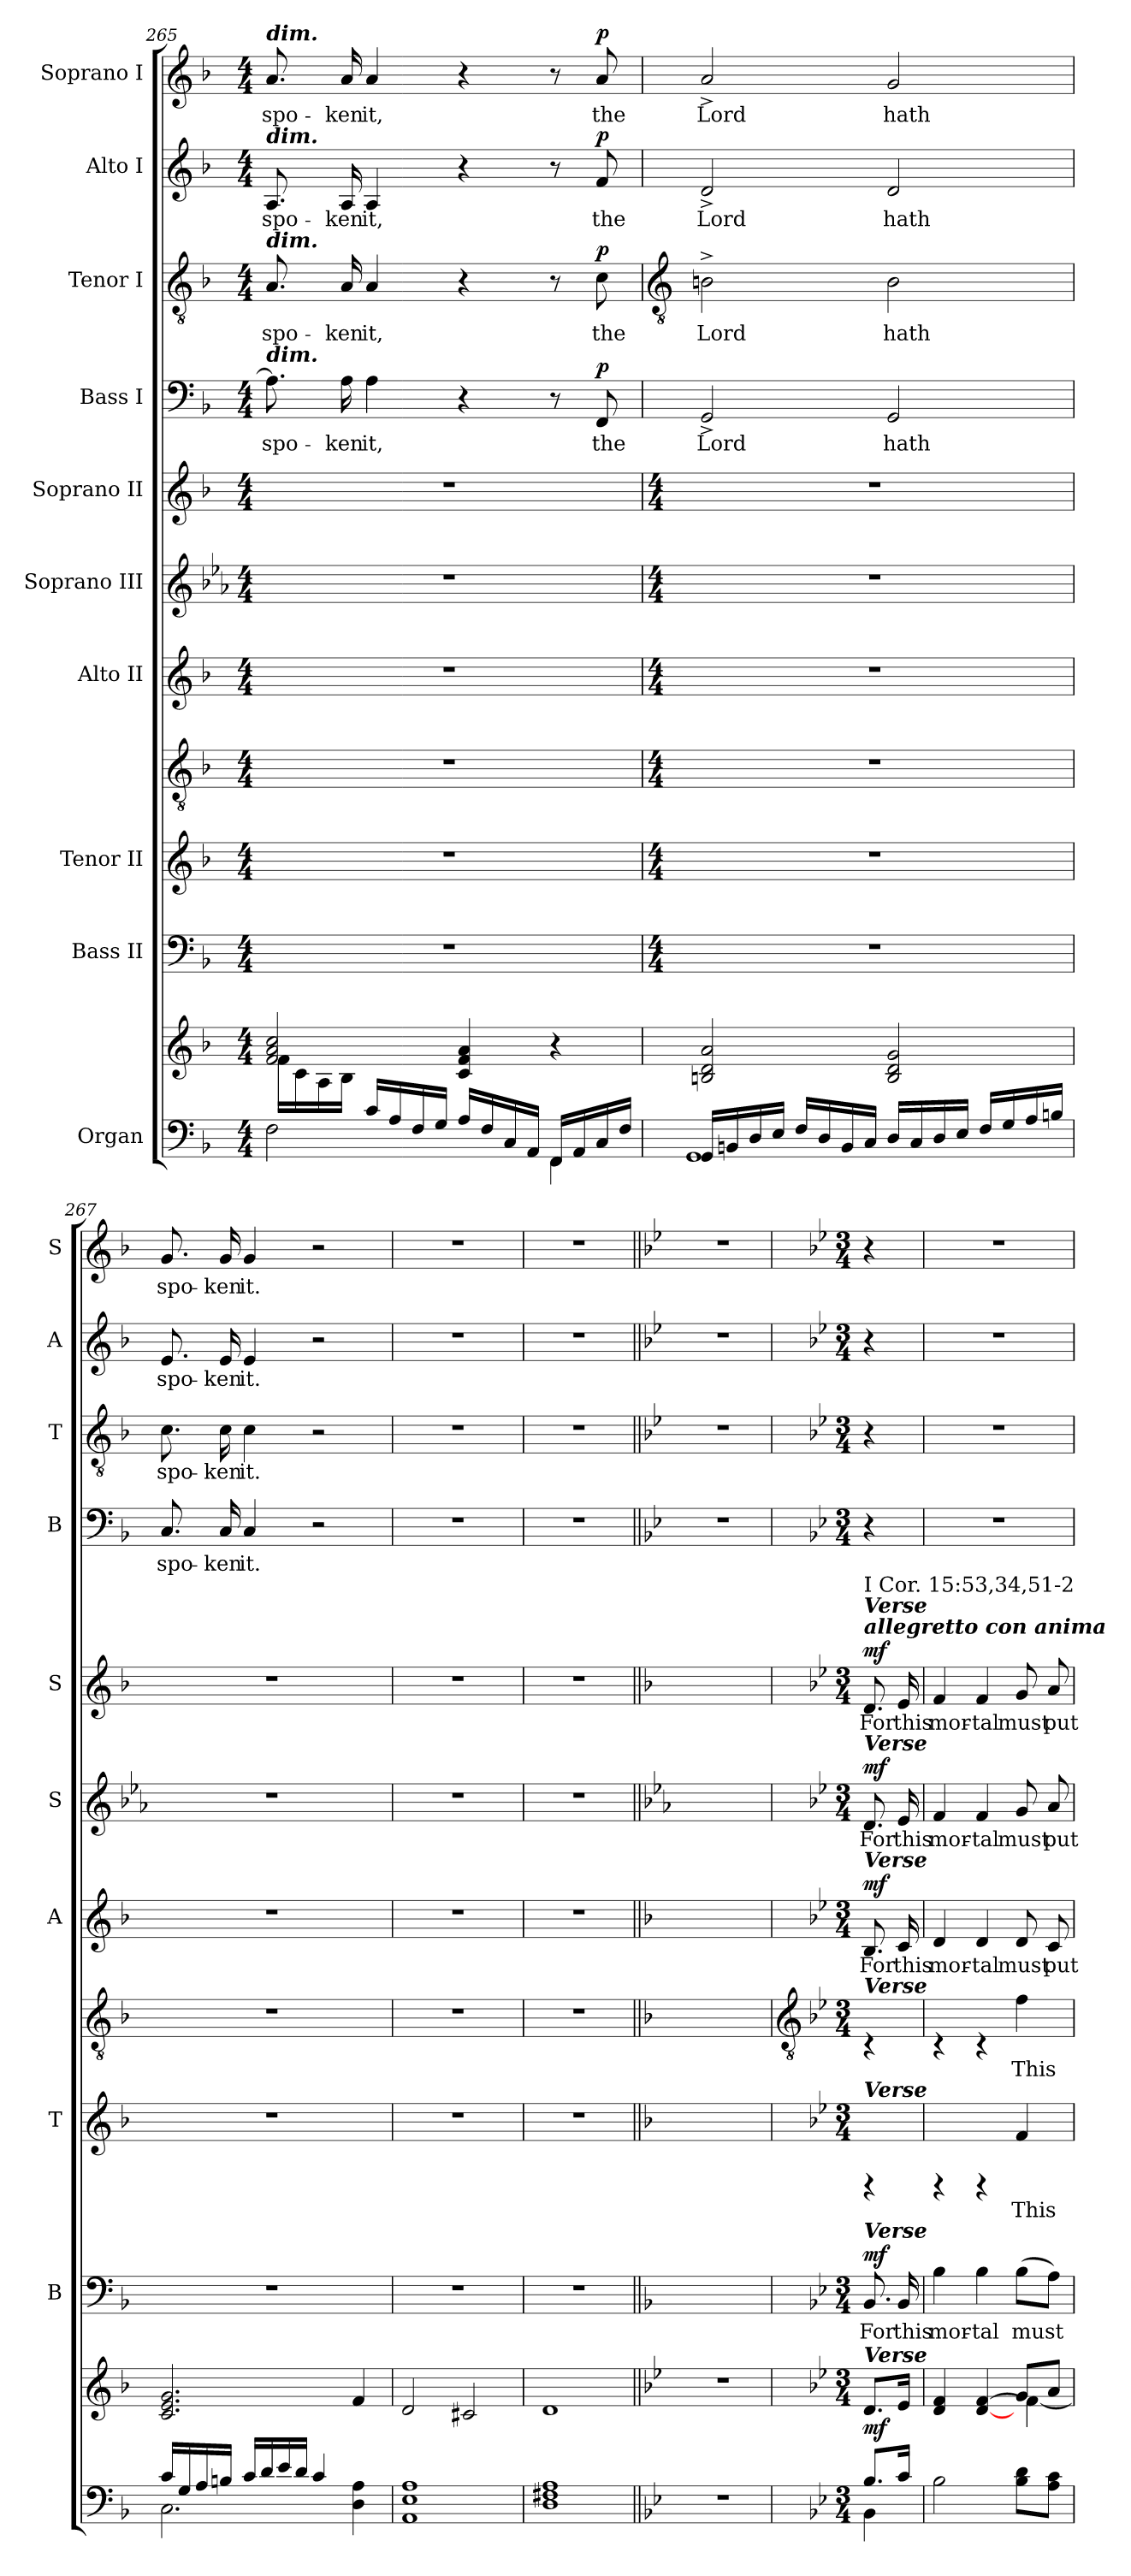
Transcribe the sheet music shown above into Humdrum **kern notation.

**kern	**kern	**dynam	**kern	**text	**dynam	**kern	**text	**kern	**text	**dynam	**kern	**text	**dynam	**kern	**text	**dynam	**kern	**text	**dynam	**kern	**text	**dynam	**kern	**text	**dynam	**kern	**text	**dynam	**kern	**text	**dynam
*part10	*part10	*part10	*part9	*part9	*part9	*part8	*part8	*part8	*part8	*part8	*part7	*part7	*part7	*part6	*part6	*part6	*part5	*part5	*part5	*part4	*part4	*part4	*part3	*part3	*part3	*part2	*part2	*part2	*part1	*part1	*part1
*staff12	*staff11	*staff11/12	*staff10	*staff10	*staff10	*staff9	*staff9	*staff8	*staff8	*staff8/9	*staff7	*staff7	*staff7	*staff6	*staff6	*staff6	*staff5	*staff5	*staff5	*staff4	*staff4	*staff4	*staff3	*staff3	*staff3	*staff2	*staff2	*staff2	*staff1	*staff1	*staff1
*I"Organ	*	*	*I"Bass II	*	*	*I"Tenor II	*	*	*	*	*I"Alto II	*	*	*I"Soprano III	*	*	*I"Soprano II	*	*	*I"Bass I	*	*	*I"Tenor I	*	*	*I"Alto I	*	*	*I"Soprano I	*	*
*	*	*	*I'B	*	*	*I'T	*	*	*	*	*I'A	*	*	*I'S	*	*	*I'S	*	*	*I'B	*	*	*I'T	*	*	*I'A	*	*	*I'S	*	*
*clefF4	*clefG2	*	*clefF4	*	*	*	*	*clefGv2	*	*	*clefG2	*	*	*clefG2	*	*	*clefG2	*	*	*clefF4	*	*	*clefGv2	*	*	*clefG2	*	*	*clefG2	*	*
*k[b-]	*k[b-]	*	*k[b-]	*	*	*k[b-]	*	*k[b-]	*	*	*k[b-]	*	*	*k[b-e-a-]	*	*	*k[b-]	*	*	*k[b-]	*	*	*k[b-]	*	*	*k[b-]	*	*	*k[b-]	*	*
*F:	*F:	*	*F:	*	*	*F:	*	*F:	*	*	*F:	*	*	*E-:	*	*	*F:	*	*	*F:	*	*	*F:	*	*	*F:	*	*	*F:	*	*
*M4/4	*M4/4	*	*M4/4	*	*	*M4/4	*	*M4/4	*	*	*M4/4	*	*	*M4/4	*	*	*M4/4	*	*	*M4/4	*	*	*M4/4	*	*	*M4/4	*	*	*M4/4	*	*
=265	=265	=265	=265	=265	=265	=265	=265	=265	=265	=265	=265	=265	=265	=265	=265	=265	=265	=265	=265	=265	=265	=265	=265	=265	=265	=265	=265	=265	=265	=265	=265
*^	*^	*	*	*	*	*	*	*	*	*	*	*	*	*	*	*	*	*	*	*	*	*	*	*	*	*	*	*	*	*	*
!	!	!	!	!	!	!	!	!	!	!	!	!	!	!	!	!	!	!	!	!	!	!	!	!	!	!	!	!	!	!	!LO:TX:a:Bi:t=dim.	!	!
!	!	!	!	!	!	!	!	!	!	!	!	!	!	!	!	!	!	!	!	!	!	!	!	!	!	!	!	!LO:TX:a:Bi:t=dim.	!	!	!	!	!
!	!	!	!	!	!	!	!	!	!	!	!	!	!	!	!	!	!	!	!	!	!	!	!	!	!LO:TX:a:Bi:t=dim.	!	!	!	!	!	!	!	!
!	!	!	!	!	!	!	!	!	!	!	!	!	!	!	!	!	!	!	!	!	!	!LO:TX:a:Bi:t=dim.	!	!	!	!	!	!	!	!	!	!	!
!	!	!	!	!	!	!	!	!	!	!	!	!	!	!	!	!	!	!	!	!	!	!	!LO:LY:b	!	!	!LO:LY:b	!	!	!LO:LY:b	!	!	!LO:LY:b	!
4ryy	2F\	2f/ 2a/ 2cc/	16f\LL	.	1r	.	.	1r	.	1r	.	.	1r	.	.	1r	.	.	1r	.	.	8.A]	spo-	.	8.A	spo-	.	8.A	spo-	.	8.a	spo-	.
.	.	.	16c\	.	.	.	.	.	.	.	.	.	.	.	.	.	.	.	.	.	.	.	.	.	.	.	.	.	.	.	.	.	.
.	.	.	16A\	.	.	.	.	.	.	.	.	.	.	.	.	.	.	.	.	.	.	.	.	.	.	.	.	.	.	.	.	.	.
!	!	!	!	!	!	!	!	!	!	!	!	!	!	!	!	!	!	!	!	!	!	!	!LO:LY:b	!	!	!LO:LY:b	!	!	!LO:LY:b	!	!	!LO:LY:b	!
.	.	.	16B-\JJ	.	.	.	.	.	.	.	.	.	.	.	.	.	.	.	.	.	.	16A	-ken	.	16A	-ken	.	16A	-ken	.	16a	-ken	.
!	!	!	!	!	!	!	!	!	!	!	!	!	!	!	!	!	!	!	!	!	!	!	!LO:LY:b	!	!	!LO:LY:b	!	!	!LO:LY:b	!	!	!LO:LY:b	!
16c/LL	.	.	4ryy	.	.	.	.	.	.	.	.	.	.	.	.	.	.	.	.	.	.	4A	it,	.	4A	it,	.	4A	it,	.	4a	it,	.
16A/	.	.	.	.	.	.	.	.	.	.	.	.	.	.	.	.	.	.	.	.	.	.	.	.	.	.	.	.	.	.	.	.	.
16F/	.	.	.	.	.	.	.	.	.	.	.	.	.	.	.	.	.	.	.	.	.	.	.	.	.	.	.	.	.	.	.	.	.
16G/JJ	.	.	.	.	.	.	.	.	.	.	.	.	.	.	.	.	.	.	.	.	.	.	.	.	.	.	.	.	.	.	.	.	.
16A/LL	4ryy	4c/ 4f/ 4a/	4ryy	.	.	.	.	.	.	.	.	.	.	.	.	.	.	.	.	.	.	4r	.	.	4r	.	.	4r	.	.	4r	.	.
16F/	.	.	.	.	.	.	.	.	.	.	.	.	.	.	.	.	.	.	.	.	.	.	.	.	.	.	.	.	.	.	.	.	.
16C/	.	.	.	.	.	.	.	.	.	.	.	.	.	.	.	.	.	.	.	.	.	.	.	.	.	.	.	.	.	.	.	.	.
16AA/JJ	.	.	.	.	.	.	.	.	.	.	.	.	.	.	.	.	.	.	.	.	.	.	.	.	.	.	.	.	.	.	.	.	.
16FF/LL	4FF\	4r	4ryy	.	.	.	.	.	.	.	.	.	.	.	.	.	.	.	.	.	.	8r	.	.	8r	.	.	8r	.	.	8r	.	.
16AA/	.	.	.	.	.	.	.	.	.	.	.	.	.	.	.	.	.	.	.	.	.	.	.	.	.	.	.	.	.	.	.	.	.
!	!	!	!	!	!	!	!	!	!	!	!	!	!	!	!	!	!	!	!	!	!	!	!LO:LY:b	!LO:DY:b	!	!LO:LY:b	!LO:DY:b	!	!LO:LY:b	!LO:DY:b	!	!LO:LY:b	!LO:DY:b
16C/	.	.	.	.	.	.	.	.	.	.	.	.	.	.	.	.	.	.	.	.	.	8FF	the	p	8c	the	p	8fL	the	p	8a	the	p
16F/JJ	.	.	.	.	.	.	.	.	.	.	.	.	.	.	.	.	.	.	.	.	.	.	.	.	.	.	.	.	.	.	.	.	.
*	*	*v	*v	*	*	*	*	*	*	*	*	*	*	*	*	*	*	*	*	*	*	*	*	*	*	*	*	*	*	*	*	*	*
!!LO:LB:g=z
=266	=266	=266	=266	=266	=266	=266	=266	=266	=266	=266	=266	=266	=266	=266	=266	=266	=266	=266	=266	=266	=266	=266	=266	=266	=266	=266	=266	=266	=266	=266	=266	=266
*	*	*	*	*	*	*	*	*	*	*	*	*	*	*	*	*	*	*	*	*	*	*	*	*clefGv2	*	*	*	*	*	*	*	*
*	*	*	*	*M4/4	*	*	*M4/4	*	*M4/4	*	*	*M4/4	*	*	*M4/4	*	*	*M4/4	*	*	*	*	*	*	*	*	*	*	*	*	*	*
!	!	!	!	!	!	!	!	!	!	!	!	!	!	!	!	!	!	!	!	!	!	!LO:LY:b	!	!	!LO:LY:b	!	!	!LO:LY:b	!	!	!LO:LY:b	!
16GG/LL	1GG\	2Bn 2d 2a	.	1r	.	.	1r	.	1r	.	.	1r	.	.	1r	.	.	1r	.	.	2GG^	Lord	.	2Bn^	Lord	.	2d^	Lord	.	2a^	Lord	.
16BBn/	.	.	.	.	.	.	.	.	.	.	.	.	.	.	.	.	.	.	.	.	.	.	.	.	.	.	.	.	.	.	.	.
16D/	.	.	.	.	.	.	.	.	.	.	.	.	.	.	.	.	.	.	.	.	.	.	.	.	.	.	.	.	.	.	.	.
16E/JJ	.	.	.	.	.	.	.	.	.	.	.	.	.	.	.	.	.	.	.	.	.	.	.	.	.	.	.	.	.	.	.	.
16F/LL	.	.	.	.	.	.	.	.	.	.	.	.	.	.	.	.	.	.	.	.	.	.	.	.	.	.	.	.	.	.	.	.
16D/	.	.	.	.	.	.	.	.	.	.	.	.	.	.	.	.	.	.	.	.	.	.	.	.	.	.	.	.	.	.	.	.
16BB/	.	.	.	.	.	.	.	.	.	.	.	.	.	.	.	.	.	.	.	.	.	.	.	.	.	.	.	.	.	.	.	.
16C/JJ	.	.	.	.	.	.	.	.	.	.	.	.	.	.	.	.	.	.	.	.	.	.	.	.	.	.	.	.	.	.	.	.
!	!	!	!	!	!	!	!	!	!	!	!	!	!	!	!	!	!	!	!	!	!	!LO:LY:b	!	!	!LO:LY:b	!	!	!LO:LY:b	!	!	!LO:LY:b	!
16D/LL	.	2B 2d 2g	.	.	.	.	.	.	.	.	.	.	.	.	.	.	.	.	.	.	2GG	hath	.	2B	hath	.	2d	hath	.	2g	hath	.
16C/	.	.	.	.	.	.	.	.	.	.	.	.	.	.	.	.	.	.	.	.	.	.	.	.	.	.	.	.	.	.	.	.
16D/	.	.	.	.	.	.	.	.	.	.	.	.	.	.	.	.	.	.	.	.	.	.	.	.	.	.	.	.	.	.	.	.
16E/JJ	.	.	.	.	.	.	.	.	.	.	.	.	.	.	.	.	.	.	.	.	.	.	.	.	.	.	.	.	.	.	.	.
16F/LL	.	.	.	.	.	.	.	.	.	.	.	.	.	.	.	.	.	.	.	.	.	.	.	.	.	.	.	.	.	.	.	.
16G/	.	.	.	.	.	.	.	.	.	.	.	.	.	.	.	.	.	.	.	.	.	.	.	.	.	.	.	.	.	.	.	.
16A/	.	.	.	.	.	.	.	.	.	.	.	.	.	.	.	.	.	.	.	.	.	.	.	.	.	.	.	.	.	.	.	.
16Bn/JJ	.	.	.	.	.	.	.	.	.	.	.	.	.	.	.	.	.	.	.	.	.	.	.	.	.	.	.	.	.	.	.	.
=267	=267	=267	=267	=267	=267	=267	=267	=267	=267	=267	=267	=267	=267	=267	=267	=267	=267	=267	=267	=267	=267	=267	=267	=267	=267	=267	=267	=267	=267	=267	=267	=267
!	!	!	!	!	!	!	!	!	!	!	!	!	!	!	!	!	!	!	!	!	!	!LO:LY:b	!	!	!LO:LY:b	!	!	!LO:LY:b	!	!	!LO:LY:b	!
16c/LL	2.C\	2.c 2.e 2.g	.	1r	.	.	1r	.	1r	.	.	1r	.	.	1r	.	.	1r	.	.	8.C	spo-	.	8.c	spo-	.	8.e	spo-	.	8.g	spo-	.
16G/	.	.	.	.	.	.	.	.	.	.	.	.	.	.	.	.	.	.	.	.	.	.	.	.	.	.	.	.	.	.	.	.
16A/	.	.	.	.	.	.	.	.	.	.	.	.	.	.	.	.	.	.	.	.	.	.	.	.	.	.	.	.	.	.	.	.
!	!	!	!	!	!	!	!	!	!	!	!	!	!	!	!	!	!	!	!	!	!	!LO:LY:b	!	!	!LO:LY:b	!	!	!LO:LY:b	!	!	!LO:LY:b	!
16Bn/JJ	.	.	.	.	.	.	.	.	.	.	.	.	.	.	.	.	.	.	.	.	16C	-ken	.	16c	-ken	.	16e	-ken	.	16g	-ken	.
!	!	!	!	!	!	!	!	!	!	!	!	!	!	!	!	!	!	!	!	!	!	!LO:LY:b	!	!	!LO:LY:b	!	!	!LO:LY:b	!	!	!LO:LY:b	!
16c/LL	.	.	.	.	.	.	.	.	.	.	.	.	.	.	.	.	.	.	.	.	4C	it.	.	4c	it.	.	4e	it.	.	4g	it.	.
16d/	.	.	.	.	.	.	.	.	.	.	.	.	.	.	.	.	.	.	.	.	.	.	.	.	.	.	.	.	.	.	.	.
16e/	.	.	.	.	.	.	.	.	.	.	.	.	.	.	.	.	.	.	.	.	.	.	.	.	.	.	.	.	.	.	.	.
16d/JJ	.	.	.	.	.	.	.	.	.	.	.	.	.	.	.	.	.	.	.	.	.	.	.	.	.	.	.	.	.	.	.	.
4c/	.	.	.	.	.	.	.	.	.	.	.	.	.	.	.	.	.	.	.	.	2r	.	.	2r	.	.	2r	.	.	2r	.	.
4D\ 4A\	4ryy	4f	.	.	.	.	.	.	.	.	.	.	.	.	.	.	.	.	.	.	.	.	.	.	.	.	.	.	.	.	.	.
=268	=268	=268	=268	=268	=268	=268	=268	=268	=268	=268	=268	=268	=268	=268	=268	=268	=268	=268	=268	=268	=268	=268	=268	=268	=268	=268	=268	=268	=268	=268	=268	=268
1ryy	1AA\ 1E\ 1A\	2d	.	1r	.	.	1r	.	1r	.	.	1r	.	.	1r	.	.	1r	.	.	1r	.	.	1r	.	.	1r	.	.	1r	.	.
.	.	2c#X	.	.	.	.	.	.	.	.	.	.	.	.	.	.	.	.	.	.	.	.	.	.	.	.	.	.	.	.	.	.
=269	=269	=269	=269	=269	=269	=269	=269	=269	=269	=269	=269	=269	=269	=269	=269	=269	=269	=269	=269	=269	=269	=269	=269	=269	=269	=269	=269	=269	=269	=269	=269	=269
1ryy	1D\ 1F#X\ 1A\	1d	.	1r	.	.	1r	.	1r	.	.	1r	.	.	1r	.	.	1r	.	.	1r	.	.	1r	.	.	1r	.	.	1r	.	.
*v	*v	*	*	*	*	*	*	*	*	*	*	*	*	*	*	*	*	*	*	*	*	*	*	*	*	*	*	*	*	*	*	*
=270||	=270||	=270||	=270||	=270||	=270||	=270||	=270||	=270||	=270||	=270||	=270||	=270||	=270||	=270||	=270||	=270||	=270||	=270||	=270||	=270||	=270||	=270||	=270||	=270||	=270||	=270||	=270||	=270||	=270||	=270||	=270||
*k[b-e-]	*k[b-e-]	*	*	*	*	*	*	*	*	*	*	*	*	*	*	*	*	*	*	*k[b-e-]	*	*	*k[b-e-]	*	*	*k[b-e-]	*	*	*k[b-e-]	*	*
*B-:	*B-:	*	*	*	*	*	*	*	*	*	*	*	*	*	*	*	*	*	*	*B-:	*	*	*B-:	*	*	*B-:	*	*	*B-:	*	*
1r	1r	.	1ryy	.	.	1ryy	.	1ryy	.	.	1ryy	.	.	1ryy	.	.	1ryy	.	.	1r	.	.	1r	.	.	1r	.	.	1r	.	.
!!LO:LB:g=z
=271	=271	=271	=271	=271	=271	=271	=271	=271	=271	=271	=271	=271	=271	=271	=271	=271	=271	=271	=271	=271	=271	=271	=271	=271	=271	=271	=271	=271	=271	=271	=271
*	*	*	*	*	*	*	*	*clefGv2	*	*	*	*	*	*	*	*	*	*	*	*	*	*	*	*	*	*	*	*	*	*	*
*	*	*	*k[b-e-]	*	*	*k[b-e-]	*	*k[b-e-]	*	*	*k[b-e-]	*	*	*k[b-e-]	*	*	*k[b-e-]	*	*	*	*	*	*	*	*	*	*	*	*	*	*
*	*	*	*B-:	*	*	*B-:	*	*B-:	*	*	*B-:	*	*	*B-:	*	*	*B-:	*	*	*	*	*	*	*	*	*	*	*	*	*	*
*M3/4	*M3/4	*	*M3/4	*	*	*M3/4	*	*M3/4	*	*	*M3/4	*	*	*M3/4	*	*	*M3/4	*	*	*M3/4	*	*	*M3/4	*	*	*M3/4	*	*	*M3/4	*	*
*	*	*	*	*	*	*	*	*	*	*	*	*	*	*	*	*	*MM96	*	*	*	*	*	*	*	*	*	*	*	*	*	*
*^	*^	*	*	*	*	*	*	*	*	*	*	*	*	*	*	*	*	*	*	*	*	*	*	*	*	*	*	*	*	*	*
!	!	!	!	!	!	!	!	!	!	!	!	!	!	!	!	!	!	!	!LO:TX:a:Bi:t=allegretto con anima	!	!	!	!	!	!	!	!	!	!	!	!	!	!
!	!	!	!	!	!	!	!	!	!	!	!	!	!	!	!	!	!	!	!LO:TX:a:Bi:t=Verse	!	!	!	!	!	!	!	!	!	!	!	!	!	!
!	!	!	!	!	!	!	!	!	!	!	!	!	!	!	!	!	!	!	!LO:TX:a:t=I Cor. 15&colon;53,34,51-2	!	!	!	!	!	!	!	!	!	!	!	!	!	!
!	!	!	!	!	!	!	!	!	!	!	!	!	!	!	!	!LO:TX:a:Bi:t=Verse	!	!	!	!	!	!	!	!	!	!	!	!	!	!	!	!	!
!	!	!	!	!	!	!	!	!	!	!	!	!	!LO:TX:a:Bi:t=Verse	!	!	!	!	!	!	!	!	!	!	!	!	!	!	!	!	!	!	!	!
!	!	!	!	!	!	!	!	!	!	!LO:TX:a:Bi:t=Verse	!	!	!	!	!	!	!	!	!	!	!	!	!	!	!	!	!	!	!	!	!	!	!
!	!	!	!	!	!	!	!	!LO:TX:a:Bi:t=Verse	!	!	!	!	!	!	!	!	!	!	!	!	!	!	!	!	!	!	!	!	!	!	!	!	!
!	!	!	!	!	!LO:TX:a:Bi:t=Verse	!	!	!	!	!	!	!	!	!	!	!	!	!	!	!	!	!	!	!	!	!	!	!	!	!	!	!	!
!	!	!LO:TX:a:Bi:t=Verse	!	!	!	!	!	!	!	!	!	!	!	!	!	!	!	!	!	!	!	!	!	!	!	!	!	!	!	!	!	!	!
!	!	!	!	!LO:DY:b	!	!LO:LY:b	!LO:DY:b	!	!	!	!	!	!	!LO:LY:b	!LO:DY:b	!	!LO:LY:b	!LO:DY:b	!	!LO:LY:b	!LO:DY:b	!	!	!	!	!	!	!	!	!	!	!	!
8.B-/L	4BB-\	8.d/L	4ryy	mf	8.BB-	For	mf	4rBB	.	4rBB	.	.	8.B-	For	mf	8.d	For	mf	8.d	For	mf	4r	.	.	4r	.	.	4r	.	.	4r	.	.
!	!	!	!	!	!	!LO:LY:b	!	!	!	!	!	!	!	!LO:LY:b	!	!	!LO:LY:b	!	!	!LO:LY:b	!	!	!	!	!	!	!	!	!	!	!	!	!
16c/J	.	16e-/J	.	.	16BB-	this	.	.	.	.	.	.	16c	this	.	16e-	this	.	16e-	this	.	.	.	.	.	.	.	.	.	.	.	.	.
=272	=272	=272	=272	=272	=272	=272	=272	=272	=272	=272	=272	=272	=272	=272	=272	=272	=272	=272	=272	=272	=272	=272	=272	=272	=272	=272	=272	=272	=272	=272	=272	=272	=272
!	!	!	!	!	!	!LO:LY:b	!	!	!	!	!	!	!	!LO:LY:b	!	!	!LO:LY:b	!	!	!LO:LY:b	!	!	!	!	!	!	!	!	!	!	!	!	!
2ryy	2B-\	2ryy	4d/ 4f/	.	4B-	mor-	.	4rBB	.	4rBB	.	.	4d	mor-	.	4f	mor-	.	4f	mor-	.	2.r	.	.	2.r	.	.	2.r	.	.	2.r	.	.
!	!	!	!	!	!	!LO:LY:b	!	!	!	!	!	!	!	!LO:LY:b	!	!	!LO:LY:b	!	!	!LO:LY:b	!	!	!	!	!	!	!	!	!	!	!	!	!
.	.	.	[4d/ [4f/	.	4B-	-tal	.	4rBB	.	4rBB	.	.	4d	-tal	.	4f	-tal	.	4f	-tal	.	.	.	.	.	.	.	.	.	.	.	.	.
!	!	!	!	!	!	!LO:LY:b	!	!	!LO:LY:b	!	!LO:LY:b	!LO:DY:b=2	!	!LO:LY:b	!	!	!LO:LY:b	!	!	!LO:LY:b	!	!	!	!	!	!	!	!	!	!	!	!	!
!	!	!	!	!	!	!	!	!	!	!	!	!LO:DY:n=1:b	!	!	!	!	!	!	!	!	!	!	!	!	!	!	!	!	!	!	!	!	!
8ryy	8B-\ 8d\L	8g/L	4f\_	.	(>8B-L	must	.	4f	This	4f	This	mf mf	8d	must	.	8g	must	.	8g	must	.	.	.	.	.	.	.	.	.	.	.	.	.
!	!	!	!	!	!	!	!	!	!	!	!	!	!	!LO:LY:b	!	!	!LO:LY:b	!	!	!LO:LY:b	!	!	!	!	!	!	!	!	!	!	!	!	!
8ryy	8A\ 8c\J	8a/J	.	.	8AJ)	.	.	.	.	.	.	.	8c	put	.	8a	put	.	8a	put	.	.	.	.	.	.	.	.	.	.	.	.	.
*v	*v	*	*	*	*	*	*	*	*	*	*	*	*	*	*	*	*	*	*	*	*	*	*	*	*	*	*	*	*	*	*	*	*
*	*v	*v	*	*	*	*	*	*	*	*	*	*	*	*	*	*	*	*	*	*	*	*	*	*	*	*	*	*	*	*	*	*
=	=	=	=	=	=	=	=	=	=	=	=	=	=	=	=	=	=	=	=	=	=	=	=	=	=	=	=	=	=	=	=
*-	*-	*-	*-	*-	*-	*-	*-	*-	*-	*-	*-	*-	*-	*-	*-	*-	*-	*-	*-	*-	*-	*-	*-	*-	*-	*-	*-	*-	*-	*-	*-
